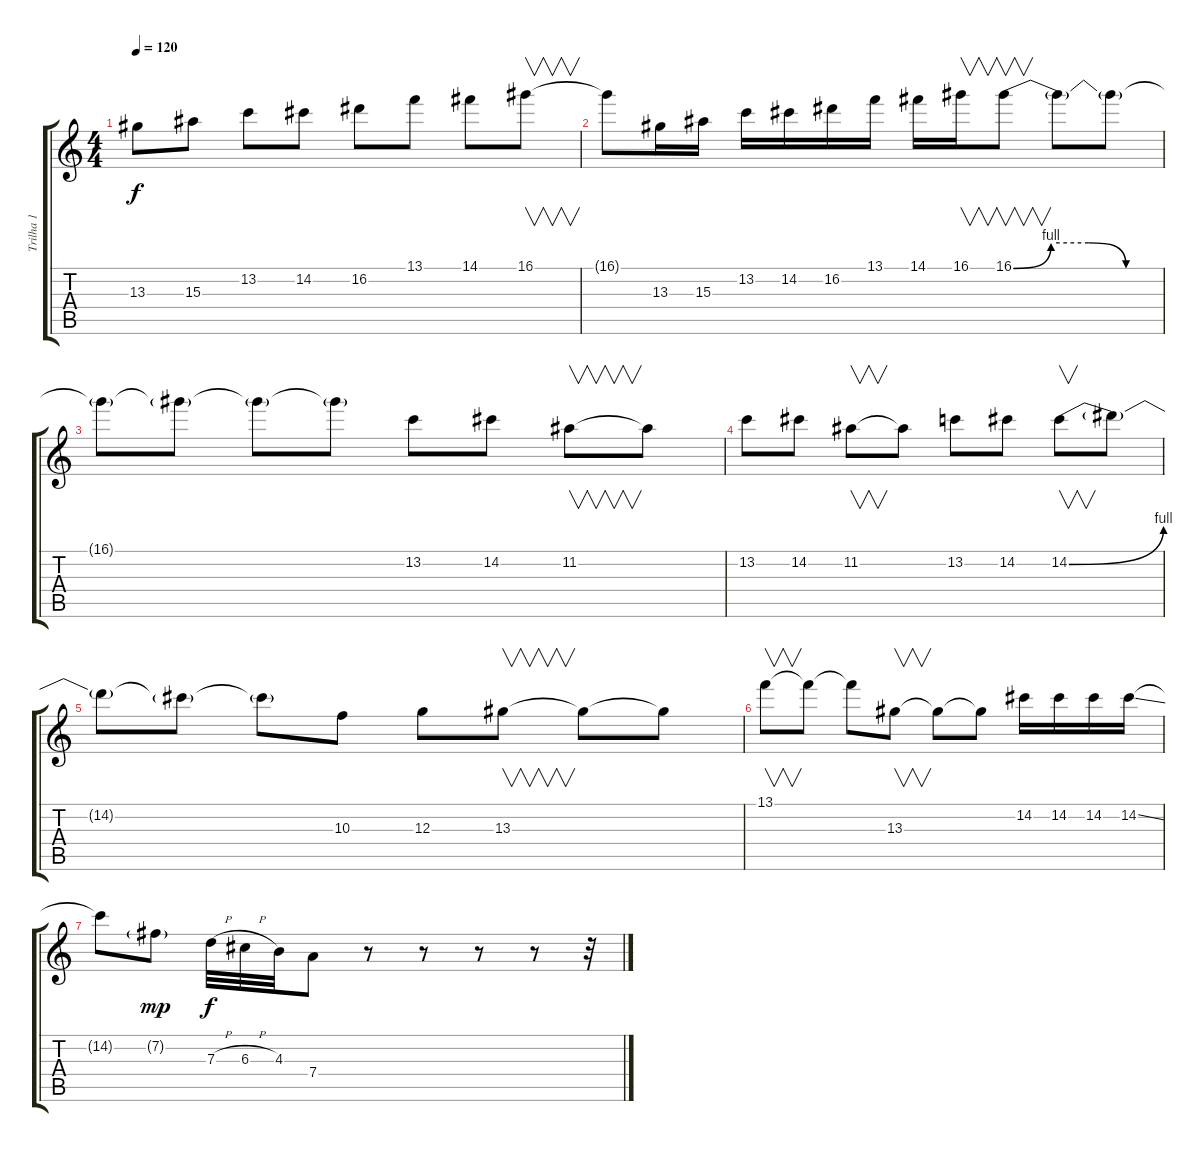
\track ("Trilha 1" "Trilha 1") {instrument distortionguitar}
\staff {score tabs}
\tuning (E4 B3 G3 D3 A2 E2) {hide}
\ts (4 4)
\tempo 120
\clef g2
\ks c
13.3.8{dy f} 15.3.8 13.2.8 14.2.8 16.2.8 13.1.8 14.1.8 16.1.8{v} |
16.1{t}.8 13.3.16 15.3.16 13.2.16 14.2.16 16.2.16 13.1.16 14.1.16 16.1.16{v} 16.1{be (custom 0 0 15 4 30 4 45 0 60 0)}.8{v} 16.1{t}.8 16.1{t}.8 |
16.1{t}.8 16.1{t}.8 16.1{t}.8 16.1{t}.8 13.2.8 14.2.8 11.2.8{v} 11.2{t}.8 |
13.2.8 14.2.8 11.2.8{v} 11.2{t}.8 13.2.8 14.2.8 14.2{be (bend 0 0 60 4)}.8{v} 14.2{t}.8 |
14.2{t}.8 14.2{t}.8 14.2{t}.8 10.3.8 12.3.8 13.3.8{v} 13.3{t}.8 13.3{t}.8 |
13.1.8{v} 13.1{t}.8 13.1{t}.8 13.3.8{v} 13.3{t}.8 13.3{t}.8 14.2.16 14.2.16 14.2.16 14.2{ss}.16 |
14.2{t}.8 7.2{g}.8{dy mp} 7.3{h}.32{dy f} 6.3{h}.32 4.3.32 7.4.8 r.8 r.8 r.8 r.8 r.32
